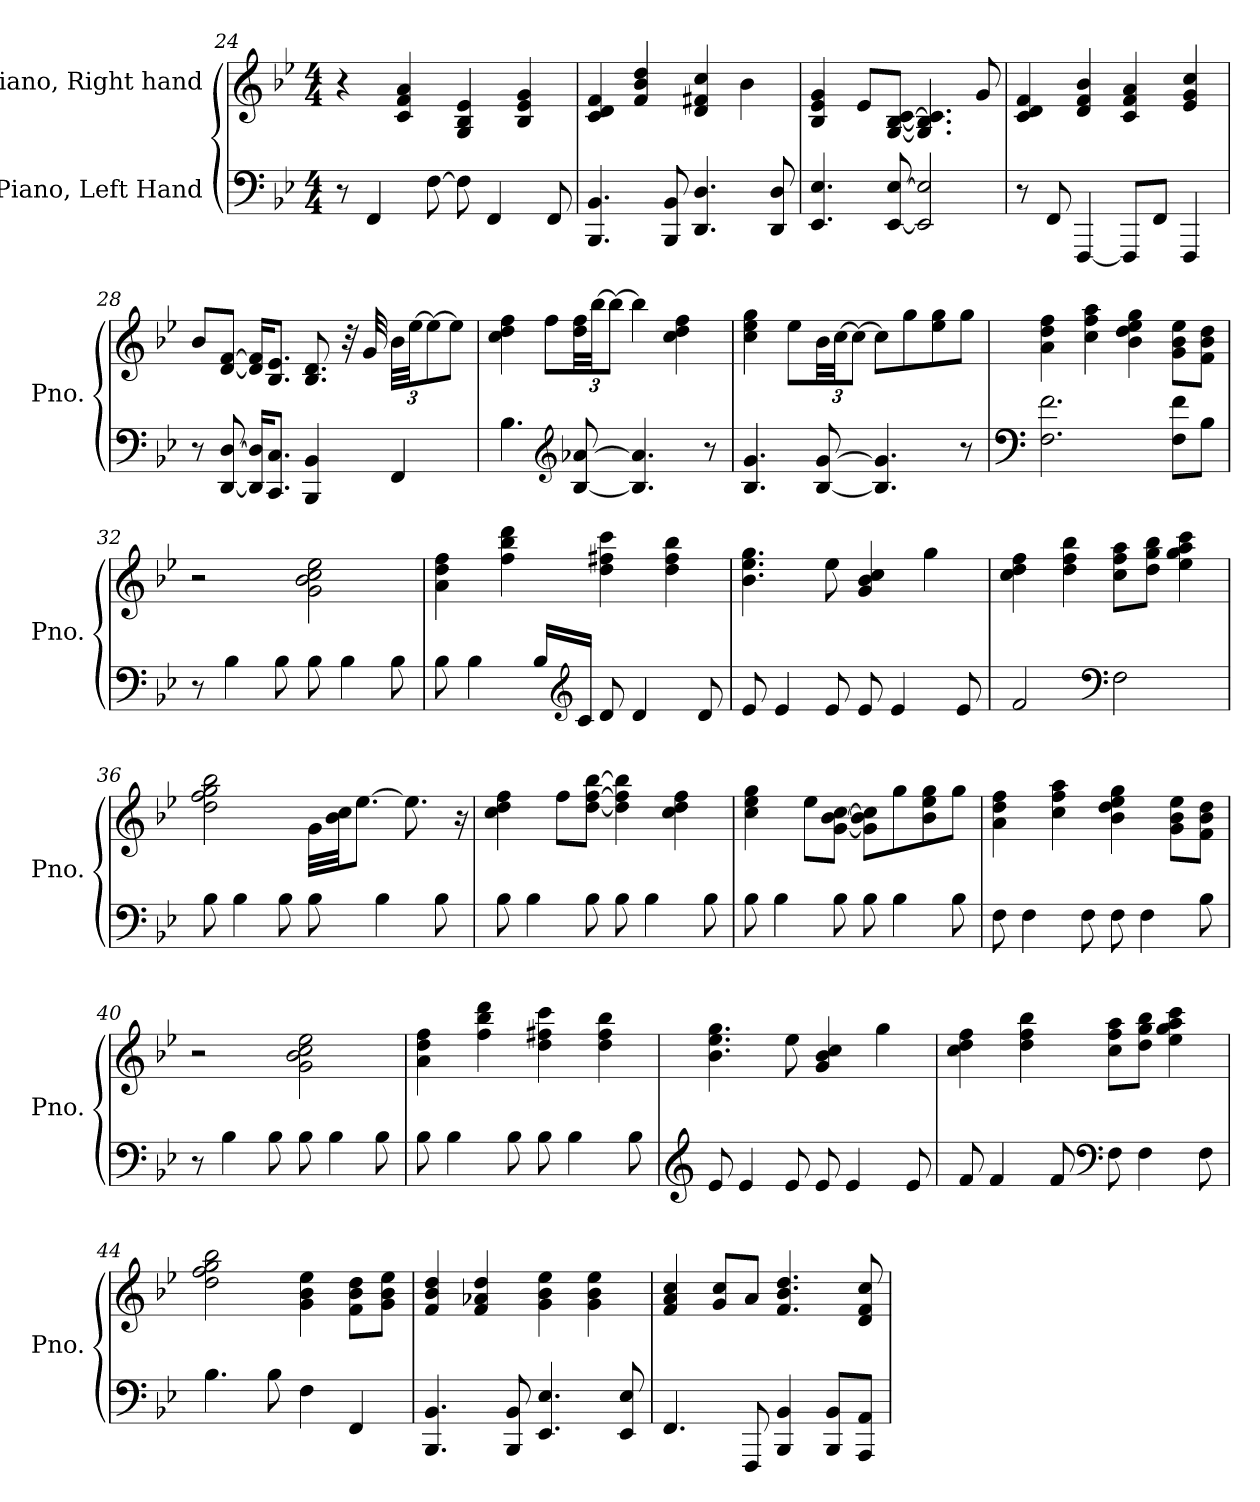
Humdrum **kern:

**kern	**kern
*part2	*part1
*staff2	*staff1
*I"Piano, Left Hand	*I"Piano, Right hand
*I'Pno.	*I'Pno.
!!LO:PB:g=z
*clefF4	*clefG2
*k[b-e-]	*k[b-e-]
*M4/4	*M4/4
=24	=24
8r	4r
4FF/	.
.	4c/ 4f/ 4a/
[8F\	.
8F\]	4G/ 4B-/ 4e-/
4FF/	.
.	4B-/ 4e-/ 4g/
8FF/	.
=25	=25
4.BBB-/ 4.BB-/	4c/ 4d/ 4f/
.	4f/ 4b-/ 4dd/
8BBB-/ 8BB-/	.
4.DD/ 4.D/	4d/ 4f#X/ 4cc/
.	4b-\
8DD/ 8D/	.
=26	=26
4.EE-/ 4.E-/	4B-/ 4e-/ 4g/
.	8e-/L
[8EE-/ [8E-/	[8G/ [8B-/ [8c/J
2EE-/] 2E-/]	4.G/] 4.B-/] 4.c/]
.	8g/
=27	=27
8r	4c/ 4d/ 4f/
8FF/	.
[4FFF/	4d/ 4f/ 4b-/
8FFF/L]	4c/ 4f/ 4a/
8FF/J	.
4FFF/	4e-/ 4g/ 4cc/
!!LO:LB:g=z
=28	=28
8r	8b-/L
[8DD/ [8D/	[8d/ [8f/J
16DD/] 16D/]KL	16d/] 16f/]KL
8.CC/ 8.C/J	8.B-/ 8.e-/J
4BBB-/ 4BB-/	8.B-/ 8.d/
.	32r
.	32g/
*	*Xbrackettup
4FF/	48b-\LLL
.	[48ee-\JJ
.	12ee-\_
.	8ee-\J]
=29	=29
4.B-\	4cc\ 4dd\ 4ff\
.	8ff\L
*clefG2	*
[8B-/ [8a-X/	48dd\ 48ff\LL
.	[48bb-\JJ
.	12bb-\J_
4.B-/] 4.a-/]	4bb-\]
.	4cc\ 4dd\ 4ff\
8r	.
=30	=30
4.B-/ 4.g/	4cc\ 4ee-\ 4gg\
.	8ee-\L
[8B-/ [8g/	48b-\LL
.	[48cc\JJ
.	12cc\J_
4.B-/] 4.g/]	8cc\L]
.	8gg\
.	8ee-\ 8gg\
8r	8gg\J
=31	=31
*clefF4	*
2.F\ 2.f\	4a\ 4dd\ 4ff\
.	4cc\ 4ff\ 4aa\
.	4b-\ 4dd\ 4ee-\ 4gg\
8F\ 8f\L	8g\ 8b-\ 8ee-\L
8B-\J	8f\ 8b-\ 8dd\J
!!LO:LB:g=z
=32	=32
8r	2r
4B-\	.
8B-\	.
8B-\	2g\ 2b-\ 2cc\ 2ee-\
4B-\	.
8B-\	.
=33	=33
8B-\	4a\ 4dd\ 4ff\
4B-\	.
.	4ff\ 4bb-\ 4ddd\
16B-/LL	.
*clefG2	*
16c/JJ	.
8d/	4dd\ 4ff#X\ 4ccc\
4d/	.
.	4dd\ 4ff#\ 4bb-\
8d/	.
=34	=34
8e-/	4.b-\ 4.ee-\ 4.gg\
4e-/	.
8e-/	8ee-\
8e-/	4g/ 4b-/ 4cc/
4e-/	.
.	4gg\
8e-/	.
=35	=35
2f/	4cc\ 4dd\ 4ff\
.	4dd\ 4ff\ 4bb-\
*clefF4	*
2F\	8cc\ 8ff\ 8aa\L
.	8dd\ 8gg\ 8bb-\J
.	4ee-\ 4gg\ 4aa\ 4ccc\
!!LO:LB:g=z
=36	=36
8B-\	2dd\ 2ff\ 2gg\ 2bb-\
4B-\	.
8B-\	.
8B-\	32g\LLL
.	32b-\ 32cc\JJ
.	[8.ee-\J
4B-\	.
.	8.ee-\]
8B-\	.
.	16r
=37	=37
8B-\	4cc\ 4dd\ 4ff\
4B-\	.
.	8ff\L
8B-\	[8dd\ [8ff\ [8bb-\J
8B-\	4dd\] 4ff\] 4bb-\]
4B-\	.
.	4cc\ 4dd\ 4ff\
8B-\	.
=38	=38
8B-\	4cc\ 4ee-\ 4gg\
4B-\	.
.	8ee-\L
8B-\	[8g\ [8b-\ [8cc\J
8B-\	8g\] 8b-\] 8cc\]L
4B-\	8gg\
.	8b-\ 8ee-\ 8gg\
8B-\	8gg\J
=39	=39
8F\	4a\ 4dd\ 4ff\
4F\	.
.	4cc\ 4ff\ 4aa\
8F\	.
8F\	4b-\ 4dd\ 4ee-\ 4gg\
4F\	.
.	8g\ 8b-\ 8ee-\L
8B-\	8f\ 8b-\ 8dd\J
=40	=40
8r	2r
4B-\	.
8B-\	.
8B-\	2g\ 2b-\ 2cc\ 2ee-\
4B-\	.
8B-\	.
!!LO:LB:g=z
=41	=41
8B-\	4a\ 4dd\ 4ff\
4B-\	.
.	4ff\ 4bb-\ 4ddd\
8B-\	.
8B-\	4dd\ 4ff#X\ 4ccc\
4B-\	.
.	4dd\ 4ff#\ 4bb-\
8B-\	.
=42	=42
*clefG2	*
8e-/	4.b-\ 4.ee-\ 4.gg\
4e-/	.
8e-/	8ee-\
8e-/	4g/ 4b-/ 4cc/
4e-/	.
.	4gg\
8e-/	.
=43	=43
8f/	4cc\ 4dd\ 4ff\
4f/	.
.	4dd\ 4ff\ 4bb-\
8f/	.
*clefF4	*
8F\	8cc\ 8ff\ 8aa\L
4F\	8dd\ 8gg\ 8bb-\J
.	4ee-\ 4gg\ 4aa\ 4ccc\
8F\	.
=44	=44
4.B-\	2dd\ 2ff\ 2gg\ 2bb-\
8B-\	.
4F\	4g\ 4b-\ 4ee-\
4FF/	8f\ 8b-\ 8dd\L
.	8g\ 8b-\ 8ee-\J
=45	=45
4.BBB-/ 4.BB-/	4f/ 4b-/ 4dd/
.	4f/ 4a-X/ 4dd/
8BBB-/ 8BB-/	.
4.EE-/ 4.E-/	4g\ 4b-\ 4ee-\
.	4g\ 4b-\ 4ee-\
8EE-/ 8E-/	.
!!LO:LB:g=z
=46	=46
4.FF/	4f/ 4a/ 4cc/
.	8g/ 8cc/L
8FFF/	8a/J
4BBB-/ 4BB-/	4.f/ 4.b-/ 4.dd/
8BBB-/ 8BB-/L	.
8AAA/ 8AA/J	8d/ 8f/ 8cc/
=	=
*-	*-
